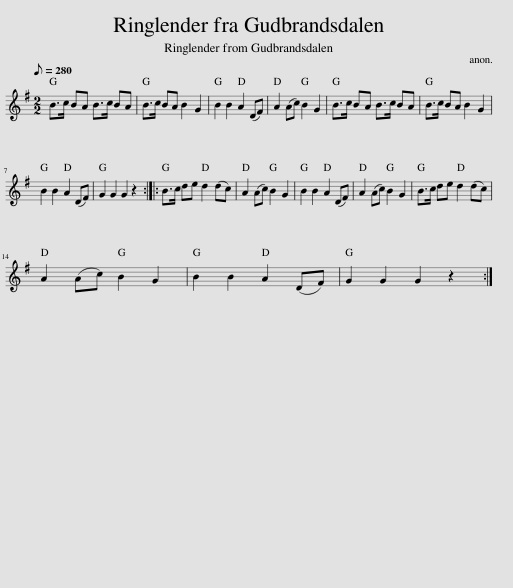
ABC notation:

X:1
L:1/8
Q:1/8=280
M:2/2
I:linebreak $
K:G
V:1 treble
V:1
 B>c BA B>c BA | B>c BA B2 G2 | B2 B2 A2 (DF) | A2 (Ac) B2 G2 | B>c BA B>c BA | %5
 B>c BA B2 G2 |$ B2 B2 A2 (DF) | G2 G2 G2 z2 :: B>c de d2 (dc) | A2 (Ac) B2 G2 | %10
 B2 B2 A2 (DF) | A2 (Ac) B2 G2 | B>c de d2 (dc) |$ A2 (Ac) B2 G2 | B2 B2 A2 (DF) | %15
 G2 G2 G2 z2 :| %16
